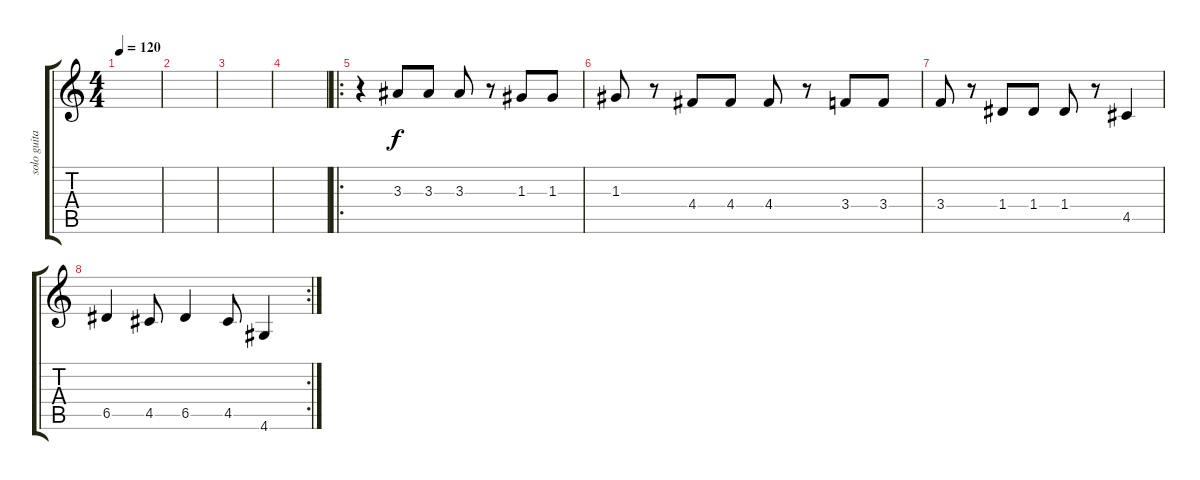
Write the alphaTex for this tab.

\track ("solo guitar" "solo guita") {instrument electricguitarclean}
\staff {score tabs}
\tuning (E4 B3 G3 D3 A2 E2) {hide}
\ts (4 4)
\tempo 120
\clef g2
\ks c
|
|
|
|
\ro
r.4 3.3.8 3.3.8 3.3.8 r.8 1.3.8 1.3.8 |
1.3.8 r.8 4.4.8 4.4.8 4.4.8 r.8 3.4.8 3.4.8 |
3.4.8 r.8 1.4.8 1.4.8 1.4.8 r.8 4.5.4 |
\rc 2
6.5.4 4.5.8 6.5.4 4.5.8 4.6.4
